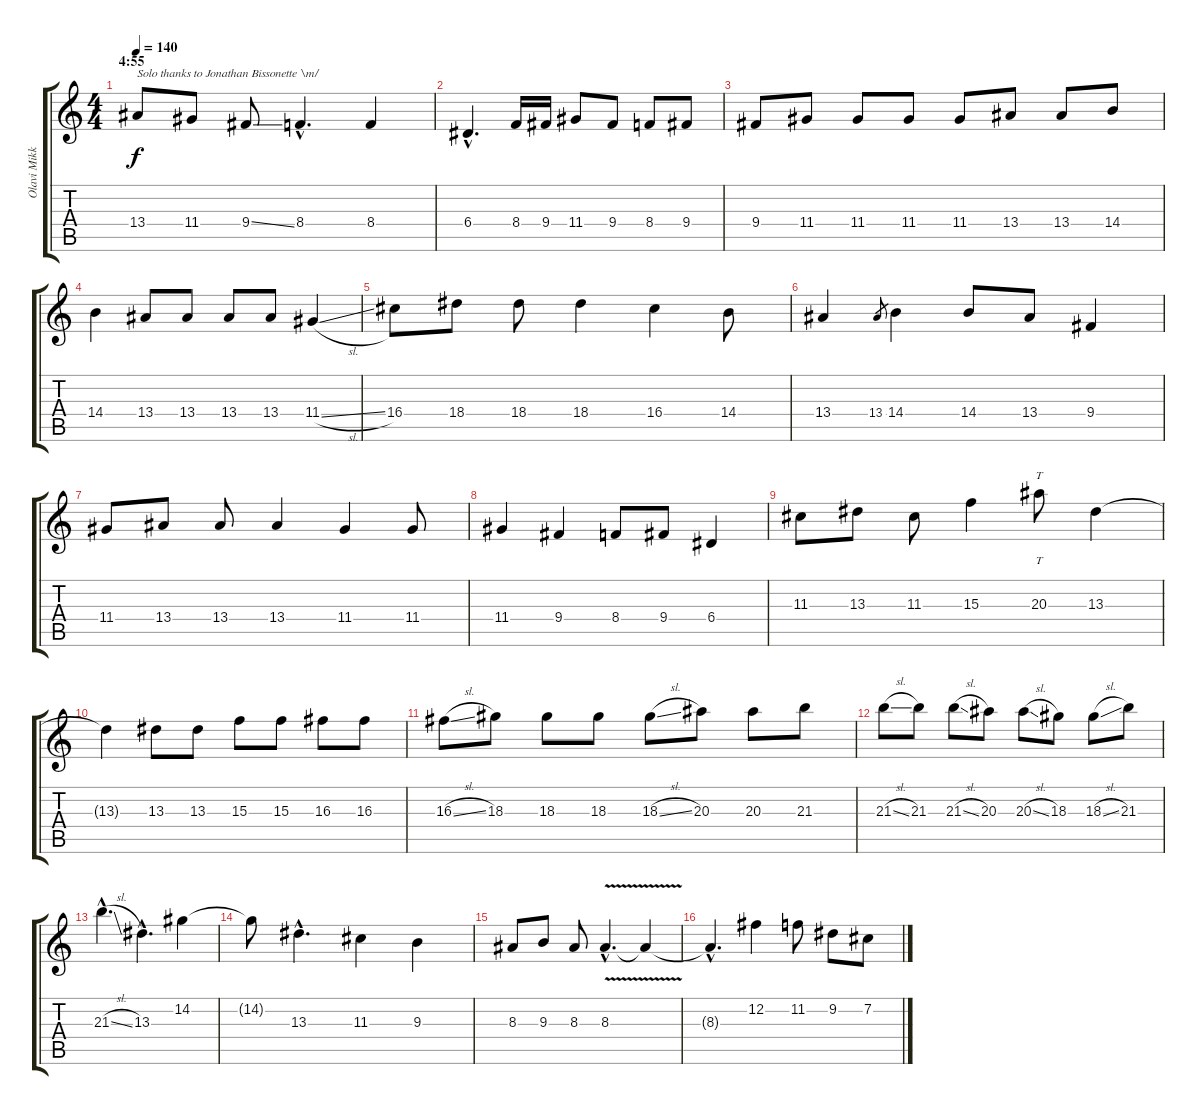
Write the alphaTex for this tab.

\track ("Olavi Mikkonen" "Olavi Mikk") {instrument distortionguitar}
\staff {score tabs}
\tuning (B3 Gb3 D3 A2 E2 B1) {hide}
\ts (4 4)
\section ("" "4:55")
\tempo 140
\clef g2
\ks c
13.4.8{txt "Solo thanks to Jonathan Bissonette \\m/" dy f} 11.4.8 9.4{ss}.8 8.4{hac}.4{d} 8.4.4 |
6.4{hac}.4{d} 8.4.16 9.4.16 11.4.8 9.4.8 8.4.8 9.4.8 |
9.4.8 11.4.8 11.4.8 11.4.8 11.4.8 13.4.8 13.4.8 14.4.8 |
14.4.4 13.4.8 13.4.8 13.4.8 13.4.8 11.4{sl}.4 |
16.4.8 18.4.8 18.4.8 18.4.4 16.4.4 14.4.8 |
13.4.4 13.4.8{gr} 14.4.4 14.4.8 13.4.8 9.4.4 |
11.4.8 13.4.8 13.4.8 13.4.4 11.4.4 11.4.8 |
11.4.4 9.4.4 8.4.8 9.4.8 6.4.4 |
11.3.8 13.3.8 11.3.8 15.3.4 20.3.8{tt} 13.3.4 |
13.3{t}.4 13.3.8 13.3.8 15.3.8 15.3.8 16.3.8 16.3.8 |
16.3{sl}.8 18.3.8 18.3.8 18.3.8 18.3{sl}.8 20.3.8 20.3.8 21.3.8 |
21.3{sl}.8 21.3.8 21.3{sl}.8 20.3.8 20.3{sl}.8 18.3.8 18.3{sl}.8 21.3.8 |
21.3{sl hac}.4{d} 13.3{hac}.4{d} 14.2.4 |
14.2{t}.8 13.3{hac}.4{d} 11.3.4 9.3.4 |
8.3.8 9.3.8 8.3.8 8.3{v hac}.4{d} 8.3{t}.4 |
8.3{hac t}.4{d} 12.2.4 11.2.8 9.2.8 7.2.8
